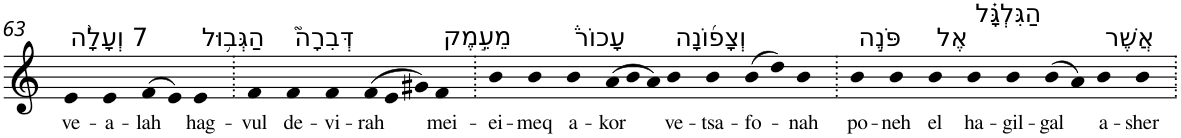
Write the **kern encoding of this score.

**kern	**text
*part1	*part1
*staff1	*staff1
*I"Piano	*
*I'Pno	*
!!LO:PB:g=z
*clefG2	*
*k[]	*
=63	=63
!LO:TX:a:t=7 וְעָלָ֨ה	!
!	!LO:LY:b
4e	ve-
!	!LO:LY:b
4e	-a-
!	!LO:LY:b
(>8f	-lah
8e)	.
!LO:TX:a:t=הַגְּב֥וּל	!
!	!LO:LY:b
4e	hag-
=64.	=64.
!	!LO:LY:b
4f	-vul
!LO:TX:a:t=דְּבִרָה֮	!
!	!LO:LY:b
4f	de-
!	!LO:LY:b
4f	-vi-
*Xtuplet	*
!	!LO:LY:b
(>12f	-rah
12e	.
12g#X)	.
!LO:TX:a:t=מֵעֵ֣מֶק	!
!	!LO:LY:b
4f	mei-
=65.	=65.
!	!LO:LY:b
4b	-ei-
!	!LO:LY:b
4b	-meq
!LO:TX:a:t=עָכוֹר֒	!
!	!LO:LY:b
4b	a-
!	!LO:LY:b
(>12a	-kor
12b	.
12a)	.
!LO:TX:a:t=וְצָפ֜וֹנָה	!
!	!LO:LY:b
4b	ve-
!	!LO:LY:b
4b	-tsa-
!	!LO:LY:b
(>8b	-fo-
8dd)	.
!	!LO:LY:b
4b	-nah
=66.	=66.
!LO:TX:a:t=פֹּנֶ֣ה	!
!	!LO:LY:b
4b	po-
!	!LO:LY:b
4b	-neh
!LO:TX:a:t=אֶל	!
!	!LO:LY:b
4b	el
!LO:TX:a:t=הַגִּלְגָּ֗ל	!
!	!LO:LY:b
4b	ha-
!	!LO:LY:b
4b	-gil-
!	!LO:LY:b
(>8b	-gal
8a)	.
!LO:TX:a:t=אֲשֶׁר	!
!	!LO:LY:b
4b	a-
!	!LO:LY:b
4b	-sher
=.	=.
*-	*-
